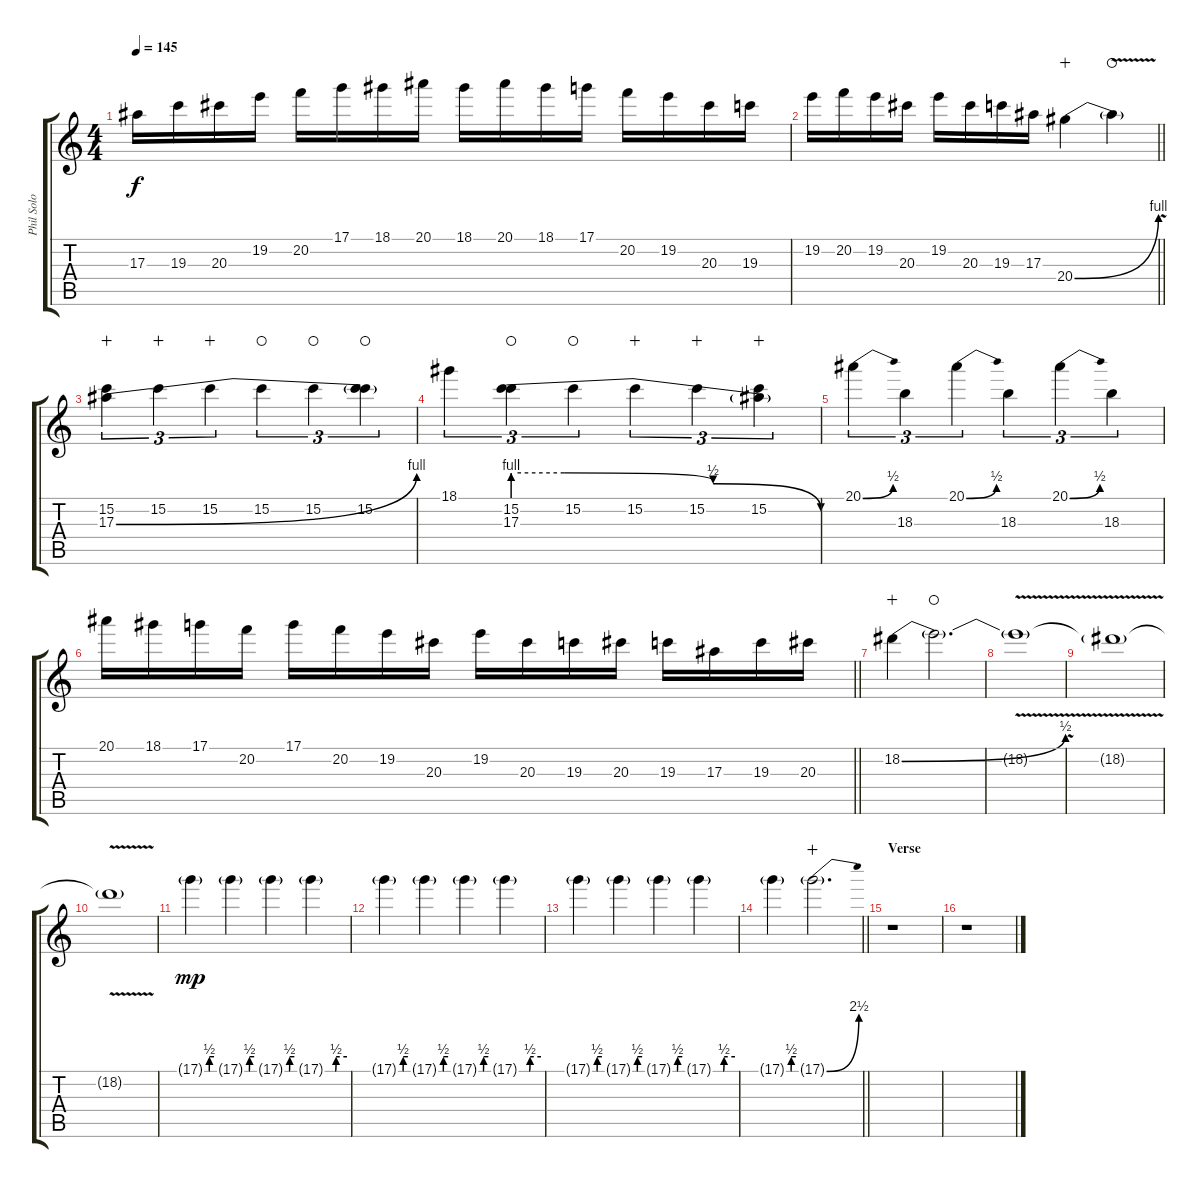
\track ("Phil Solo" "Phil Solo") {instrument distortionguitar}
\staff {score tabs}
\tuning (D4 A3 F3 C3 G2 C2) {hide}
\ts (4 4)
\tempo 145
\clef g2
\ks c
17.3.16{dy f} 19.3.16 20.3.16 19.2.16 20.2.16 17.1.16 18.1.16 20.1.16 18.1.16 20.1.16 18.1.16 17.1.16 20.2.16 19.2.16 20.3.16 19.3.16 |
\barLineRight lightlight
19.2.16 20.2.16 19.2.16 20.3.16 19.2.16 20.3.16 19.3.16 17.3.16 20.4{be (bend 0 0 60 4)}.4{wahc} 20.4{v t}.4{waho} |
(15.2 17.3{be (bend 0 0 60 4)}).4{tu (3 2) wahc} 15.2.4{tu (3 2) wahc} 15.2.4{tu (3 2) wahc} 15.2.4{tu (3 2) waho} 15.2.4{tu (3 2) waho} (15.2 17.3{t}).4{tu (3 2) waho} |
18.1.4{tu (3 2)} (15.2 17.3{be (custom 0 4 10 4 39 2 60 0)}).4{tu (3 2) waho} 15.2.4{tu (3 2) waho} 15.2.4{tu (3 2) wahc} 15.2.4{tu (3 2) wahc} (15.2 17.3{t}).4{tu (3 2) wahc} |
20.1{be (bend 0 0 60 2)}.4{tu (3 2)} 18.3.4{tu (3 2)} 20.1{be (bend 0 0 60 2)}.4{tu (3 2)} 18.3.4{tu (3 2)} 20.1{be (bend 0 0 60 2)}.4{tu (3 2)} 18.3.4{tu (3 2)} |
\barLineRight lightlight
20.1.16 18.1.16 17.1.16 20.2.16 17.1.16 20.2.16 19.2.16 20.3.16 19.2.16 20.3.16 19.3.16 20.3.16 19.3.16 17.3.16 19.3.16 20.3.16 |
18.2{be (bend 0 0 60 2)}.4{wahc} 18.2{t}.2{d waho} |
18.2{v t}.1 |
18.2{v t}.1 |
18.2{v t}.1 |
17.1{be (custom 0 0 28 0 30 2 60 2) g}.4{dy mp} 17.1{be (custom 0 0 28 0 30 2 60 2) g}.4 17.1{be (custom 0 0 28 0 30 2 60 2) g}.4 17.1{be (custom 0 0 28 0 30 2 60 2) g}.4 |
17.1{be (custom 0 0 28 0 30 2 60 2) g}.4 17.1{be (custom 0 0 28 0 30 2 60 2) g}.4 17.1{be (custom 0 0 28 0 30 2 60 2) g}.4 17.1{be (custom 0 0 28 0 30 2 60 2) g}.4 |
17.1{be (custom 0 0 28 0 30 2 60 2) g}.4 17.1{be (custom 0 0 28 0 30 2 60 2) g}.4 17.1{be (custom 0 0 28 0 30 2 60 2) g}.4 17.1{be (custom 0 0 28 0 30 2 60 2) g}.4 |
\barLineRight lightlight
17.1{be (custom 0 0 28 0 30 2 60 2) g}.4 17.1{be (bend 0 0 60 10) g}.2{d wahc} |
\section ("" "Verse")
r.1 |
r.1
